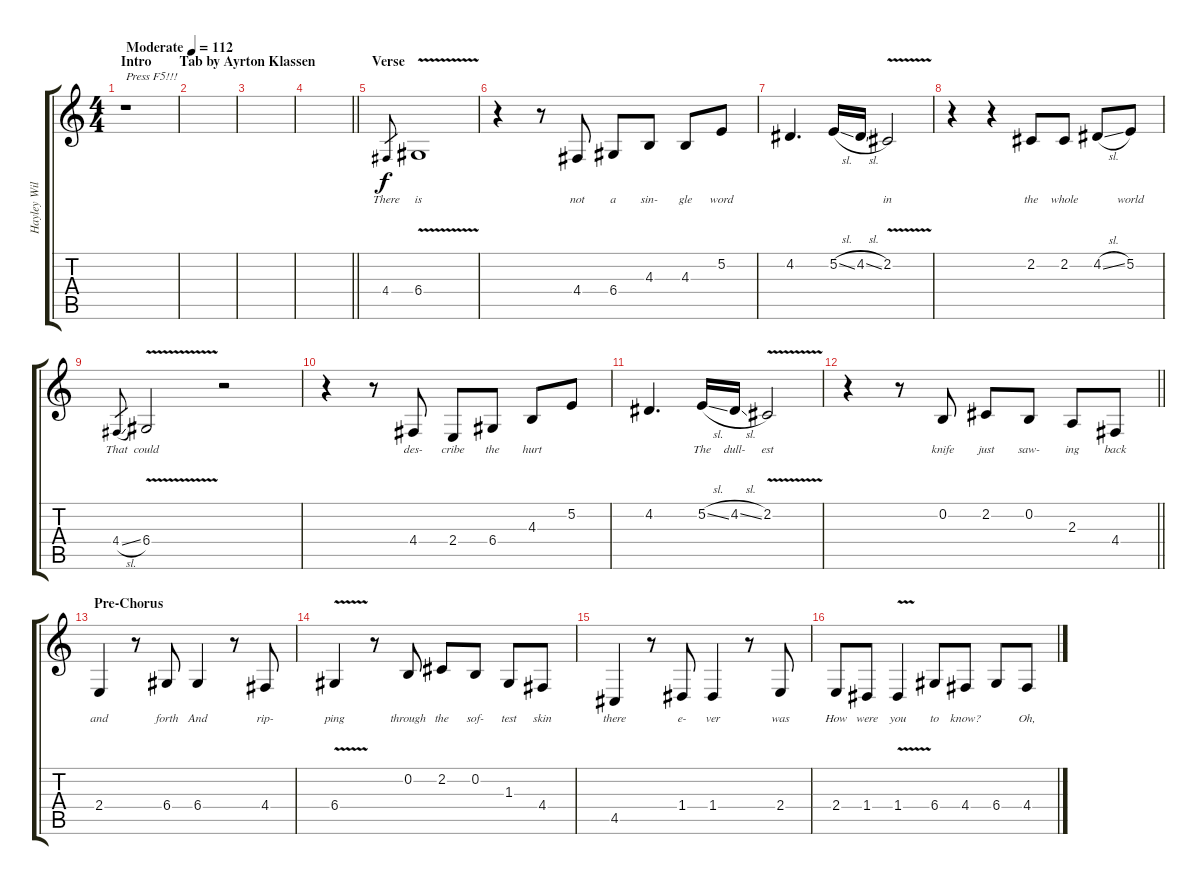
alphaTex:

\track ("Hayley Williams [Vocals]" "Hayley Wil") {instrument clarinet}
\staff {score tabs}
\tuning (E4 B3 G3 D3 A2 E2) {hide}
\ts (4 4)
\section ("" "Intro        Tab by Ayrton Klassen")
\tempo (112 "Moderate")
\clef g2
\ks c
r.1{txt "Press F5!!!" dy f instrument clarinet} |
|
|
\barLineRight lightlight
|
\section ("" "Verse")
4.4.8{lyrics (0 "There") lyrics (1 "") lyrics (2 "") lyrics (3 "") lyrics (4 "") gr} 6.4{v}.1{lyrics (0 "is") lyrics (1 "") lyrics (2 "") lyrics (3 "") lyrics (4 "")} |
r.4 r.8 4.4.8{lyrics (0 "not") lyrics (1 "") lyrics (2 "") lyrics (3 "") lyrics (4 "")} 6.4.8{lyrics (0 "a") lyrics (1 "") lyrics (2 "") lyrics (3 "") lyrics (4 "")} 4.3.8{lyrics (0 "sin-") lyrics (1 "") lyrics (2 "") lyrics (3 "") lyrics (4 "")} 4.3.8{lyrics (0 "gle") lyrics (1 "") lyrics (2 "") lyrics (3 "") lyrics (4 "")} 5.2.8{lyrics (0 "word") lyrics (1 "") lyrics (2 "") lyrics (3 "") lyrics (4 "")} |
4.2.4{d lyrics (0 "") lyrics (1 "") lyrics (2 "") lyrics (3 "") lyrics (4 "")} 5.2{sl}.16{lyrics (0 "") lyrics (1 "") lyrics (2 "") lyrics (3 "") lyrics (4 "")} 4.2{sl}.16{lyrics (0 "") lyrics (1 "") lyrics (2 "") lyrics (3 "") lyrics (4 "")} 2.2{v}.2{lyrics (0 "in") lyrics (1 "") lyrics (2 "") lyrics (3 "") lyrics (4 "")} |
r.4 r.4 2.2.8{lyrics (0 "the") lyrics (1 "") lyrics (2 "") lyrics (3 "") lyrics (4 "")} 2.2.8{lyrics (0 "whole") lyrics (1 "") lyrics (2 "") lyrics (3 "") lyrics (4 "")} 4.2{sl}.8{lyrics (0 "") lyrics (1 "") lyrics (2 "") lyrics (3 "") lyrics (4 "")} 5.2.8{lyrics (0 "world") lyrics (1 "") lyrics (2 "") lyrics (3 "") lyrics (4 "")} |
4.4{sl}.8{lyrics (0 "That") lyrics (1 "") lyrics (2 "") lyrics (3 "") lyrics (4 "") gr} 6.4{v}.2{lyrics (0 "could") lyrics (1 "") lyrics (2 "") lyrics (3 "") lyrics (4 "")} r.2 |
r.4 r.8 4.4.8{lyrics (0 "des-") lyrics (1 "") lyrics (2 "") lyrics (3 "") lyrics (4 "")} 2.4.8{lyrics (0 "cribe") lyrics (1 "") lyrics (2 "") lyrics (3 "") lyrics (4 "")} 6.4.8{lyrics (0 "the") lyrics (1 "") lyrics (2 "") lyrics (3 "") lyrics (4 "")} 4.3.8{lyrics (0 "hurt") lyrics (1 "") lyrics (2 "") lyrics (3 "") lyrics (4 "")} 5.2.8{lyrics (0 "") lyrics (1 "") lyrics (2 "") lyrics (3 "") lyrics (4 "")} |
4.2.4{d lyrics (0 "") lyrics (1 "") lyrics (2 "") lyrics (3 "") lyrics (4 "")} 5.2{sl}.16{lyrics (0 "The") lyrics (1 "") lyrics (2 "") lyrics (3 "") lyrics (4 "")} 4.2{sl}.16{lyrics (0 "dull-") lyrics (1 "") lyrics (2 "") lyrics (3 "") lyrics (4 "")} 2.2{v}.2{lyrics (0 "est") lyrics (1 "") lyrics (2 "") lyrics (3 "") lyrics (4 "")} |
\barLineRight lightlight
r.4 r.8 0.2.8{lyrics (0 "knife") lyrics (1 "") lyrics (2 "") lyrics (3 "") lyrics (4 "")} 2.2.8{lyrics (0 "just") lyrics (1 "") lyrics (2 "") lyrics (3 "") lyrics (4 "")} 0.2.8{lyrics (0 "saw-") lyrics (1 "") lyrics (2 "") lyrics (3 "") lyrics (4 "")} 2.3.8{lyrics (0 "ing") lyrics (1 "") lyrics (2 "") lyrics (3 "") lyrics (4 "")} 4.4.8{lyrics (0 "back") lyrics (1 "") lyrics (2 "") lyrics (3 "") lyrics (4 "")} |
\section ("" "Pre-Chorus")
2.4.4{lyrics (0 "and") lyrics (1 "") lyrics (2 "") lyrics (3 "") lyrics (4 "")} r.8 6.4.8{lyrics (0 "forth") lyrics (1 "") lyrics (2 "") lyrics (3 "") lyrics (4 "")} 6.4.4{lyrics (0 "And") lyrics (1 "") lyrics (2 "") lyrics (3 "") lyrics (4 "")} r.8 4.4.8{lyrics (0 "rip-") lyrics (1 "") lyrics (2 "") lyrics (3 "") lyrics (4 "")} |
6.4{v}.4{lyrics (0 "ping") lyrics (1 "") lyrics (2 "") lyrics (3 "") lyrics (4 "")} r.8 0.2.8{lyrics (0 "through") lyrics (1 "") lyrics (2 "") lyrics (3 "") lyrics (4 "")} 2.2.8{lyrics (0 "the") lyrics (1 "") lyrics (2 "") lyrics (3 "") lyrics (4 "")} 0.2.8{lyrics (0 "sof-") lyrics (1 "") lyrics (2 "") lyrics (3 "") lyrics (4 "")} 1.3.8{lyrics (0 "test") lyrics (1 "") lyrics (2 "") lyrics (3 "") lyrics (4 "")} 4.4.8{lyrics (0 "skin") lyrics (1 "") lyrics (2 "") lyrics (3 "") lyrics (4 "")} |
4.5.4{lyrics (0 "there") lyrics (1 "") lyrics (2 "") lyrics (3 "") lyrics (4 "")} r.8 1.4.8{lyrics (0 "e-") lyrics (1 "") lyrics (2 "") lyrics (3 "") lyrics (4 "")} 1.4.4{lyrics (0 "ver") lyrics (1 "") lyrics (2 "") lyrics (3 "") lyrics (4 "")} r.8 2.4.8{lyrics (0 "was") lyrics (1 "") lyrics (2 "") lyrics (3 "") lyrics (4 "")} |
2.4.8{lyrics (0 "How") lyrics (1 "") lyrics (2 "") lyrics (3 "") lyrics (4 "")} 1.4.8{lyrics (0 "were") lyrics (1 "") lyrics (2 "") lyrics (3 "") lyrics (4 "")} 1.4{v}.4{lyrics (0 "you") lyrics (1 "") lyrics (2 "") lyrics (3 "") lyrics (4 "")} 6.4.8{lyrics (0 "to") lyrics (1 "") lyrics (2 "") lyrics (3 "") lyrics (4 "")} 4.4.8{lyrics (0 "know?") lyrics (1 "") lyrics (2 "") lyrics (3 "") lyrics (4 "")} 6.4.8{lyrics (0 "") lyrics (1 "") lyrics (2 "") lyrics (3 "") lyrics (4 "")} 4.4.8{lyrics (0 "Oh,") lyrics (1 "") lyrics (2 "") lyrics (3 "") lyrics (4 "")}
